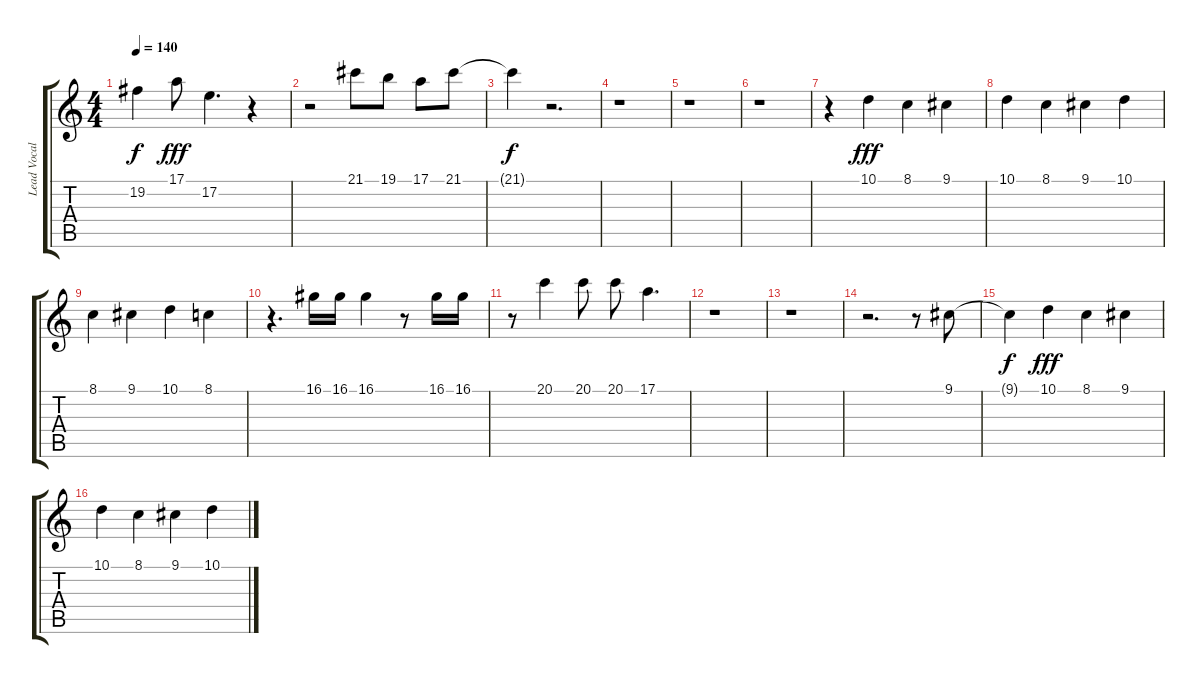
\track ("Lead Vocal" "Lead Vocal") {instrument acousticgrandpiano}
\staff {score tabs}
\tuning (E4 B3 G3 D3 A2 E2) {hide}
\ts (4 4)
\tempo 140
\clef g2
\ks c
19.2{t}.4{dy f} 17.1.8{dy fff} 17.2.4{d} r.4 |
r.2 21.1.8 19.1.8 17.1.8 21.1.8 |
21.1{t}.4{dy f} r.2{d} |
r.1 |
r.1 |
r.1 |
r.4 10.1.4{dy fff} 8.1.4 9.1.4 |
10.1.4 8.1.4 9.1.4 10.1.4 |
8.1.4 9.1.4 10.1.4 8.1.4 |
r.4{d} 16.1.16 16.1.16 16.1.4 r.8 16.1.16 16.1.16 |
r.8 20.1.4 20.1.8 20.1.8 17.1.4{d} |
r.1 |
r.1 |
r.2{d} r.8 9.1.8 |
9.1{t}.4{dy f} 10.1.4{dy fff} 8.1.4 9.1.4 |
10.1.4 8.1.4 9.1.4 10.1.4
